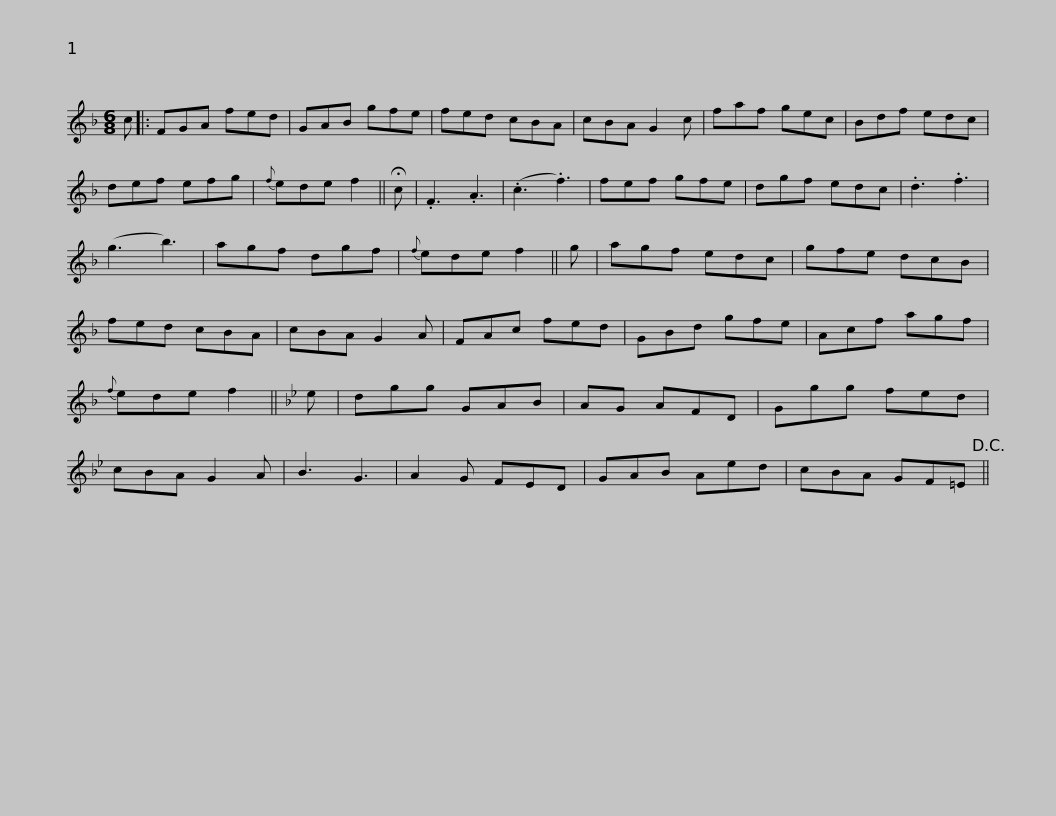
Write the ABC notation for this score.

X:1
L:1/8
M:6/8
I:linebreak $
K:F
V:1 treble
V:1
 c |: FGA fed | GAB gfe | fed cBA | cBA G2 c | %5
 faf gec | Bdf edc | def efg |${f} ede f2 || !fermata!c | %10
 .F3 .A3 | (.c3 .f3) | fef gfe | dgf edc | .d3 .f3 | %15
 (g3 b3) | agf dgf |{f} ede f2 ||$ g | agf edc | %20
 gfe dcB | fed cBA | cBA G2 A | FAc fed | GBd gfe | %25
 Acf agf |${f} ede f2 ||[K:Gmin] e | dgg GAB | AG AFD | %30
 Ggg fed | cBA G2 A | B3 G3 | A2 G FED | GAB Aed |$ %35
 cBA GF=E!D.C.! || %36
